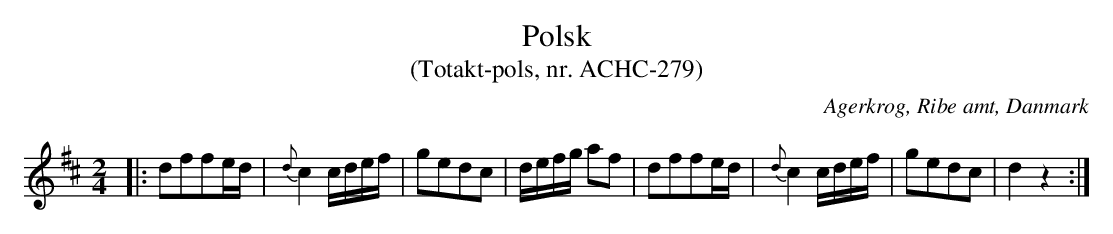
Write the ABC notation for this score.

X:1
T:Polsk
T:(Totakt-pols, nr. ACHC-279)
O:Agerkrog, Ribe amt, Danmark
M:2/4
L:1/8
K:D
|: dffe/d/ | {d}c2 c/d/e/f/ | gedc | d/e/f/g/ af | dffe/d/ | {d}c2 c/d/e/f/ | gedc | d2 z2 :|
|:  :|
